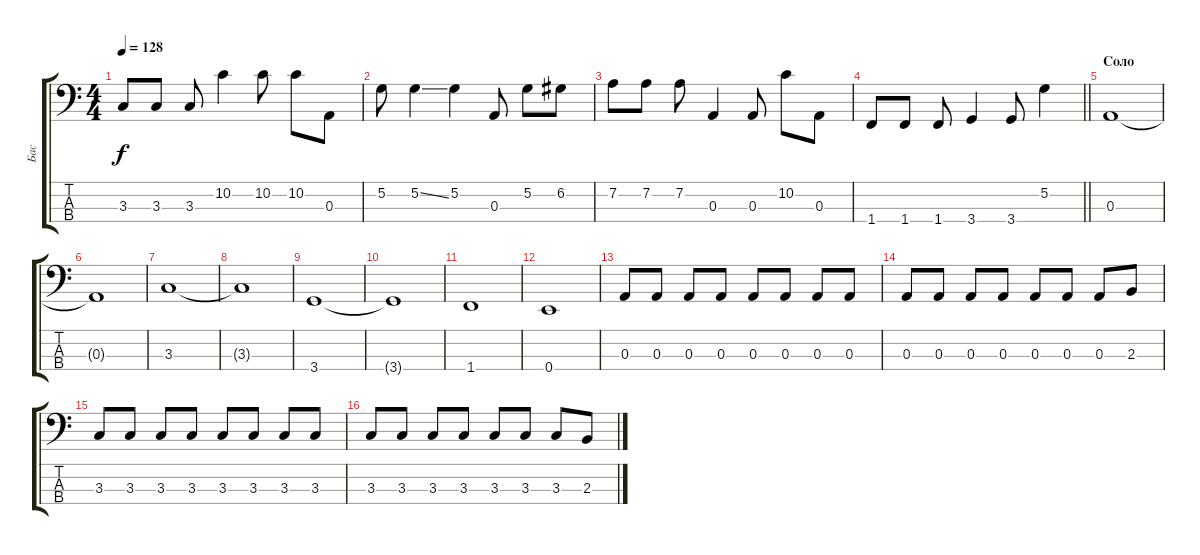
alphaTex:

\track ("Бас" "Бас") {instrument electricbassfinger}
\staff {score tabs}
\tuning (G2 D2 A1 E1) {hide}
\ts (4 4)
\tempo 128
\clef f4
\ks c
3.3.8{dy f} 3.3.8 3.3.8 10.2.4 10.2.8 10.2.8 0.3.8 |
5.2.8 5.2{ss}.4 5.2.4 0.3.8 5.2.8 6.2.8 |
7.2.8 7.2.8 7.2.8 0.3.4 0.3.8 10.2.8 0.3.8 |
\barLineRight lightlight
1.4.8 1.4.8 1.4.8 3.4.4 3.4.8 5.2.4 |
\section ("" "Соло")
0.3.1 |
0.3{t}.1 |
3.3.1 |
3.3{t}.1 |
3.4.1 |
3.4{t}.1 |
1.4.1 |
0.4.1 |
0.3.8 0.3.8 0.3.8 0.3.8 0.3.8 0.3.8 0.3.8 0.3.8 |
0.3.8 0.3.8 0.3.8 0.3.8 0.3.8 0.3.8 0.3.8 2.3.8 |
3.3.8 3.3.8 3.3.8 3.3.8 3.3.8 3.3.8 3.3.8 3.3.8 |
3.3.8 3.3.8 3.3.8 3.3.8 3.3.8 3.3.8 3.3.8 2.3.8
